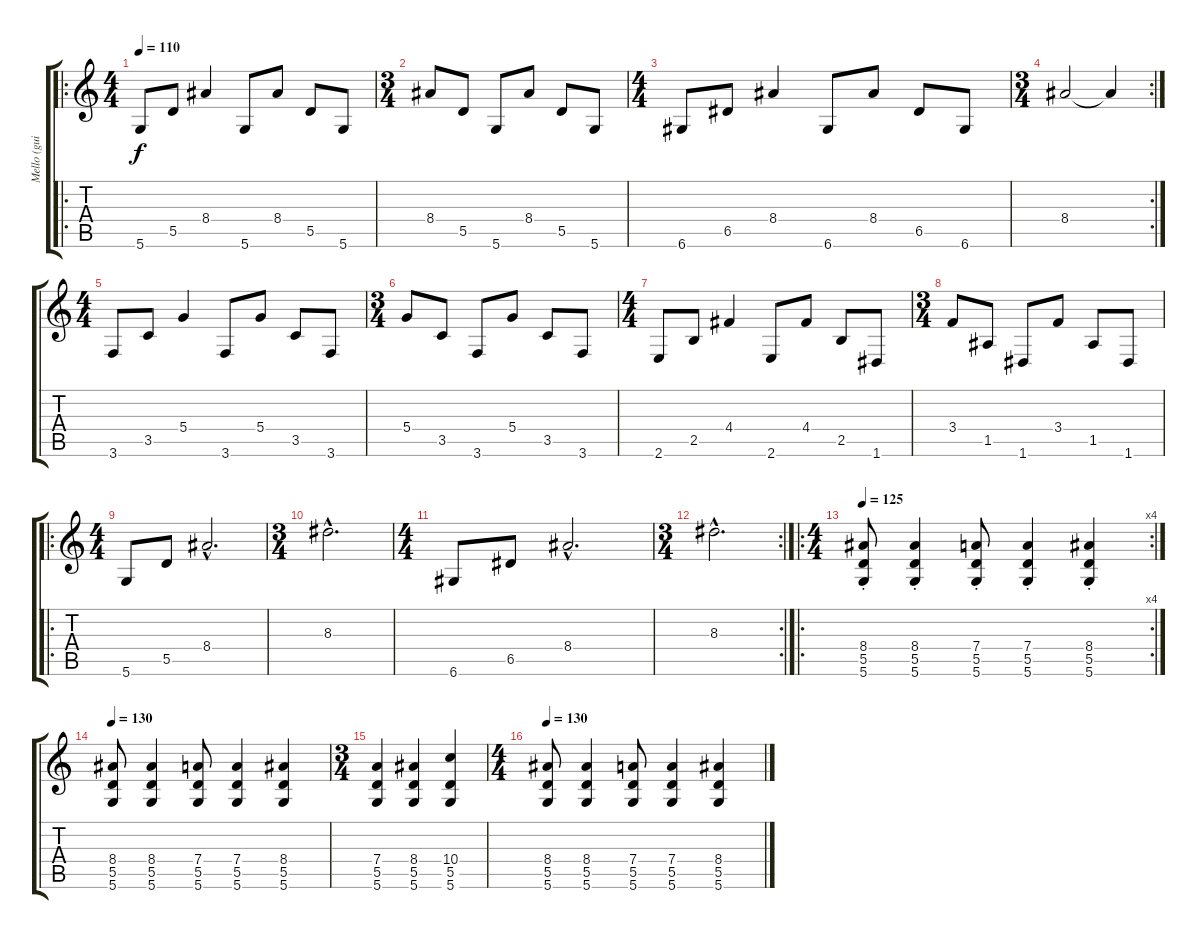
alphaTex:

\track ("Mello (guitare clean + chorus)" "Mello (gui") {instrument acousticguitarsteel}
\staff {score tabs}
\tuning (E4 B3 G3 D3 A2 D2) {hide}
\ro
\ts (4 4)
\tempo 110
\clef g2
\ks c
5.6.8{dy f instrument acousticguitarsteel} 5.5.8 8.4.4 5.6.8 8.4.8 5.5.8 5.6.8 |
\ts (3 4)
8.4.8 5.5.8 5.6.8 8.4.8 5.5.8 5.6.8 |
\ts (4 4)
6.6.8 6.5.8 8.4.4 6.6.8 8.4.8 6.5.8 6.6.8 |
\rc 2
\ts (3 4)
8.4.2 8.4{t}.4 |
\ts (4 4)
3.6.8 3.5.8 5.4.4 3.6.8 5.4.8 3.5.8 3.6.8 |
\ts (3 4)
5.4.8 3.5.8 3.6.8 5.4.8 3.5.8 3.6.8 |
\ts (4 4)
2.6.8 2.5.8 4.4.4 2.6.8 4.4.8 2.5.8 1.6.8 |
\ts (3 4)
3.4.8 1.5.8 1.6.8 3.4.8 1.5.8 1.6.8 |
\ro
\ts (4 4)
5.6.8 5.5.8 8.4{hac}.2{d} |
\ts (3 4)
8.3{hac}.2{d} |
\ts (4 4)
6.6.8 6.5.8 8.4{hac}.2{d} |
\rc 2
\ts (3 4)
8.3{hac}.2{d} |
\ro
\rc 4
\ts (4 4)
\tempo 125
(8.4{st} 5.5{st} 5.6{st}).8{instrument overdrivenguitar} (8.4{st} 5.5{st} 5.6{st}).4 (7.4{st} 5.5{st} 5.6{st}).8 (7.4{st} 5.5{st} 5.6{st}).4 (8.4{st} 5.5{st} 5.6{st}).4 |
\tempo 130
(8.4 5.5 5.6).8{instrument overdrivenguitar} (8.4 5.5 5.6).4 (7.4 5.5 5.6).8 (7.4 5.5 5.6).4 (8.4 5.5 5.6).4 |
\ts (3 4)
(7.4 5.5 5.6).4 (8.4 5.5 5.6).4 (10.4 5.5 5.6).4 |
\ts (4 4)
\tempo 130
(8.4 5.5 5.6).8{instrument overdrivenguitar} (8.4 5.5 5.6).4 (7.4 5.5 5.6).8 (7.4 5.5 5.6).4 (8.4 5.5 5.6).4
